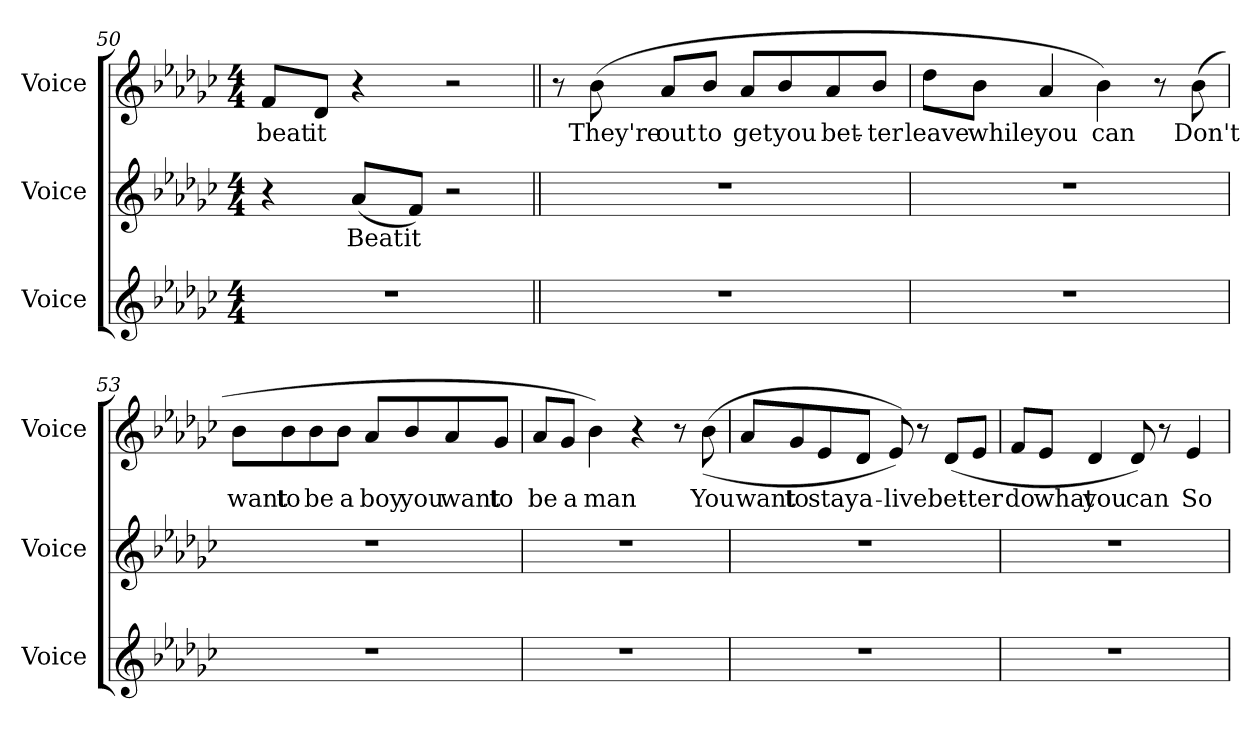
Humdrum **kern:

**kern	**kern	**text	**kern	**text
*part3	*part2	*part2	*part1	*part1
*staff3	*staff2	*staff2	*staff1	*staff1
*I"Voice	*I"Voice	*	*I"Voice	*
*I'Voice	*I'Voice	*	*I'Voice	*
!!LO:LB:g=z
*clefG2	*clefG2	*	*clefG2	*
*k[b-e-a-d-g-c-]	*k[b-e-a-d-g-c-]	*	*k[b-e-a-d-g-c-]	*
*e-:	*e-:	*	*e-:	*
*M4/4	*M4/4	*	*M4/4	*
=50	=50	=50	=50	=50
!	!	!	!	!LO:LY:b:color=#000000
1r	4r	.	8fi/L	beat
!	!	!	!	!LO:LY:b:color=#000000
.	.	.	8d-i/J	it
!	!	!LO:LY:b:color=#000000	!	!
.	(8a-i/L	Beat	4r	.
!	!	!LO:LY:b:color=#000000	!	!
.	8fi/J)	it	.	.
.	2r	.	2r	.
=51||	=51||	=51||	=51||	=51||
1r	1r	.	8r	.
!	!	!	!	!LO:LY:b:color=#000000
.	.	.	(8b-i\	They're
!	!	!	!	!LO:LY:b:color=#000000
.	.	.	8a-i/L	out
!	!	!	!	!LO:LY:b:color=#000000
.	.	.	8b-i/J	to
!	!	!	!	!LO:LY:b:color=#000000
.	.	.	8a-i/L	get
!	!	!	!	!LO:LY:b:color=#000000
.	.	.	8b-i/	you
!	!	!	!	!LO:LY:b:color=#000000
.	.	.	8a-i/	bet-
!	!	!	!	!LO:LY:b:color=#000000
.	.	.	8b-i/J	-ter
=52	=52	=52	=52	=52
!	!	!	!	!LO:LY:b:color=#000000
1r	1r	.	8dd-i\L	leave
!	!	!	!	!LO:LY:b:color=#000000
.	.	.	8b-i\J	while
!	!	!	!	!LO:LY:b:color=#000000
.	.	.	4a-i/	you
!	!	!	!	!LO:LY:b:color=#000000
.	.	.	4b-i\)	can
.	.	.	8r	.
!	!	!	!	!LO:LY:b:color=#000000
.	.	.	(8b-i\	Don't
!!LO:LB:g=z
=53	=53	=53	=53	=53
!	!	!	!	!LO:LY:b:color=#000000
1r	1r	.	8b-i\L	want
!	!	!	!	!LO:LY:b:color=#000000
.	.	.	8b-i\	to
!	!	!	!	!LO:LY:b:color=#000000
.	.	.	8b-i\	be
!	!	!	!	!LO:LY:b:color=#000000
.	.	.	8b-i\J	a
!	!	!	!	!LO:LY:b:color=#000000
.	.	.	8a-i/L	boy
!	!	!	!	!LO:LY:b:color=#000000
.	.	.	8b-i/	you
!	!	!	!	!LO:LY:b:color=#000000
.	.	.	8a-i/	want
!	!	!	!	!LO:LY:b:color=#000000
.	.	.	8g-i/J	to
=54	=54	=54	=54	=54
!	!	!	!	!LO:LY:b:color=#000000
1r	1r	.	8a-i/L	be
!	!	!	!	!LO:LY:b:color=#000000
.	.	.	8g-i/J	a
!	!	!	!	!LO:LY:b:color=#000000
.	.	.	4b-i\)	man
.	.	.	4r	.
.	.	.	8r	.
!	!	!	!	!LO:LY:b:color=#000000
.	.	.	((8b-i\	You
=55	=55	=55	=55	=55
!	!	!	!	!LO:LY:b:color=#000000
1r	1r	.	8a-i/L	want
!	!	!	!	!LO:LY:b:color=#000000
.	.	.	8g-i/	to
!	!	!	!	!LO:LY:b:color=#000000
.	.	.	8e-i/	stay
!	!	!	!	!LO:LY:b:color=#000000
.	.	.	8d-i/J	a-
!	!	!	!	!LO:LY:b:color=#000000
.	.	.	8e-i/))	-live
.	.	.	8r	.
!	!	!	!	!LO:LY:b:color=#000000
.	.	.	(8d-i/L	bet-
!	!	!	!	!LO:LY:b:color=#000000
.	.	.	8e-i/J	-ter
!!LO:PB:g=z
=56	=56	=56	=56	=56
!	!	!	!	!LO:LY:b:color=#000000
1r	1r	.	8fi/L	do
!	!	!	!	!LO:LY:b:color=#000000
.	.	.	8e-i/J	what
!	!	!	!	!LO:LY:b:color=#000000
.	.	.	4d-i/	you
!	!	!	!	!LO:LY:b:color=#000000
.	.	.	8d-i/)	can
.	.	.	8r	.
!	!	!	!	!LO:LY:b:color=#000000
.	.	.	4e-i/	So
=	=	=	=	=
*-	*-	*-	*-	*-
